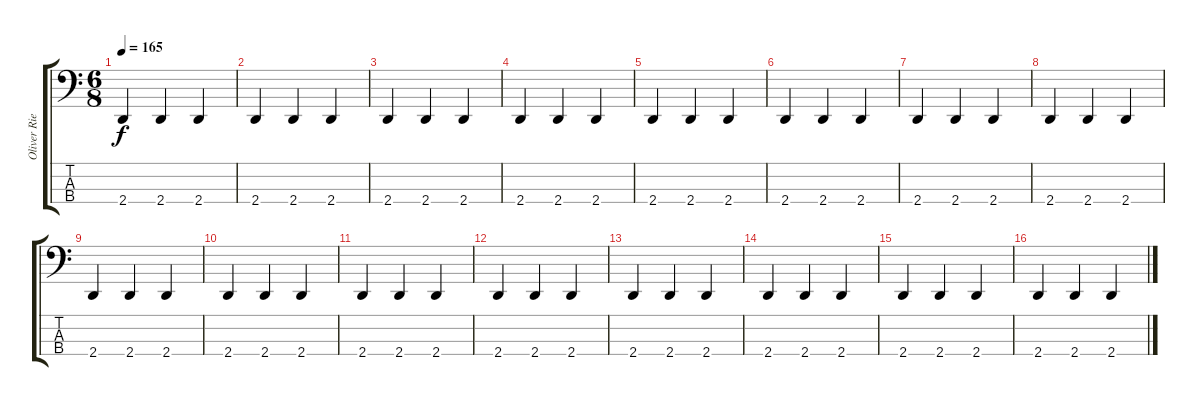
\track ("Oliver Riedel" "Oliver Rie") {instrument electricbassfinger}
\staff {score tabs}
\tuning (E2 C2 G1 C1) {hide}
\ts (6 8)
\tempo 165
\clef f4
\ks c
2.4.4{dy f} 2.4.4 2.4.4 |
2.4.4 2.4.4 2.4.4 |
2.4.4 2.4.4 2.4.4 |
2.4.4 2.4.4 2.4.4 |
2.4.4 2.4.4 2.4.4 |
2.4.4 2.4.4 2.4.4 |
2.4.4 2.4.4 2.4.4 |
2.4.4 2.4.4 2.4.4 |
2.4.4 2.4.4 2.4.4 |
2.4.4 2.4.4 2.4.4 |
2.4.4 2.4.4 2.4.4 |
2.4.4 2.4.4 2.4.4 |
2.4.4 2.4.4 2.4.4 |
2.4.4 2.4.4 2.4.4 |
2.4.4 2.4.4 2.4.4 |
2.4.4 2.4.4 2.4.4
